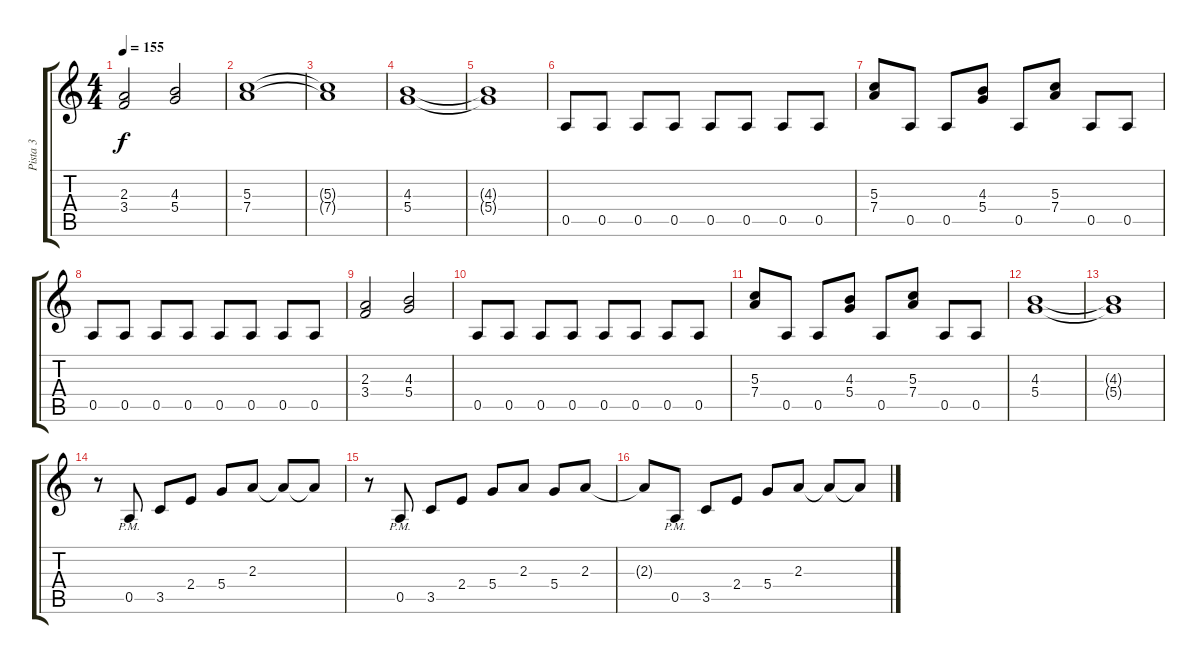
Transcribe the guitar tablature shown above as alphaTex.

\track ("Pista 3" "Pista 3") {instrument distortionguitar}
\staff {score tabs}
\tuning (E4 B3 G3 D3 A2 E2) {hide}
\ts (4 4)
\tempo 155
\clef g2
\ks c
(2.3 3.4).2{dy f} (4.3 5.4).2 |
(5.3 7.4).1 |
(5.3{t} 7.4{t}).1 |
(4.3 5.4).1 |
(4.3{t} 5.4{t}).1 |
0.5.8 0.5.8 0.5.8 0.5.8 0.5.8 0.5.8 0.5.8 0.5.8 |
(5.3 7.4).8 0.5.8 0.5.8 (4.3 5.4).8 0.5.8 (5.3 7.4).8 0.5.8 0.5.8 |
0.5.8 0.5.8 0.5.8 0.5.8 0.5.8 0.5.8 0.5.8 0.5.8 |
(2.3 3.4).2 (4.3 5.4).2 |
0.5.8 0.5.8 0.5.8 0.5.8 0.5.8 0.5.8 0.5.8 0.5.8 |
(5.3 7.4).8 0.5.8 0.5.8 (4.3 5.4).8 0.5.8 (5.3 7.4).8 0.5.8 0.5.8 |
(4.3 5.4).1 |
(4.3{t} 5.4{t}).1 |
r.8 0.5{pm}.8 3.5.8 2.4.8 5.4.8 2.3.8 2.3{t}.8 2.3{t}.8 |
r.8 0.5{pm}.8 3.5.8 2.4.8 5.4.8 2.3.8 5.4.8 2.3.8 |
2.3{t}.8 0.5{pm}.8 3.5.8 2.4.8 5.4.8 2.3.8 2.3{t}.8 2.3{t}.8
